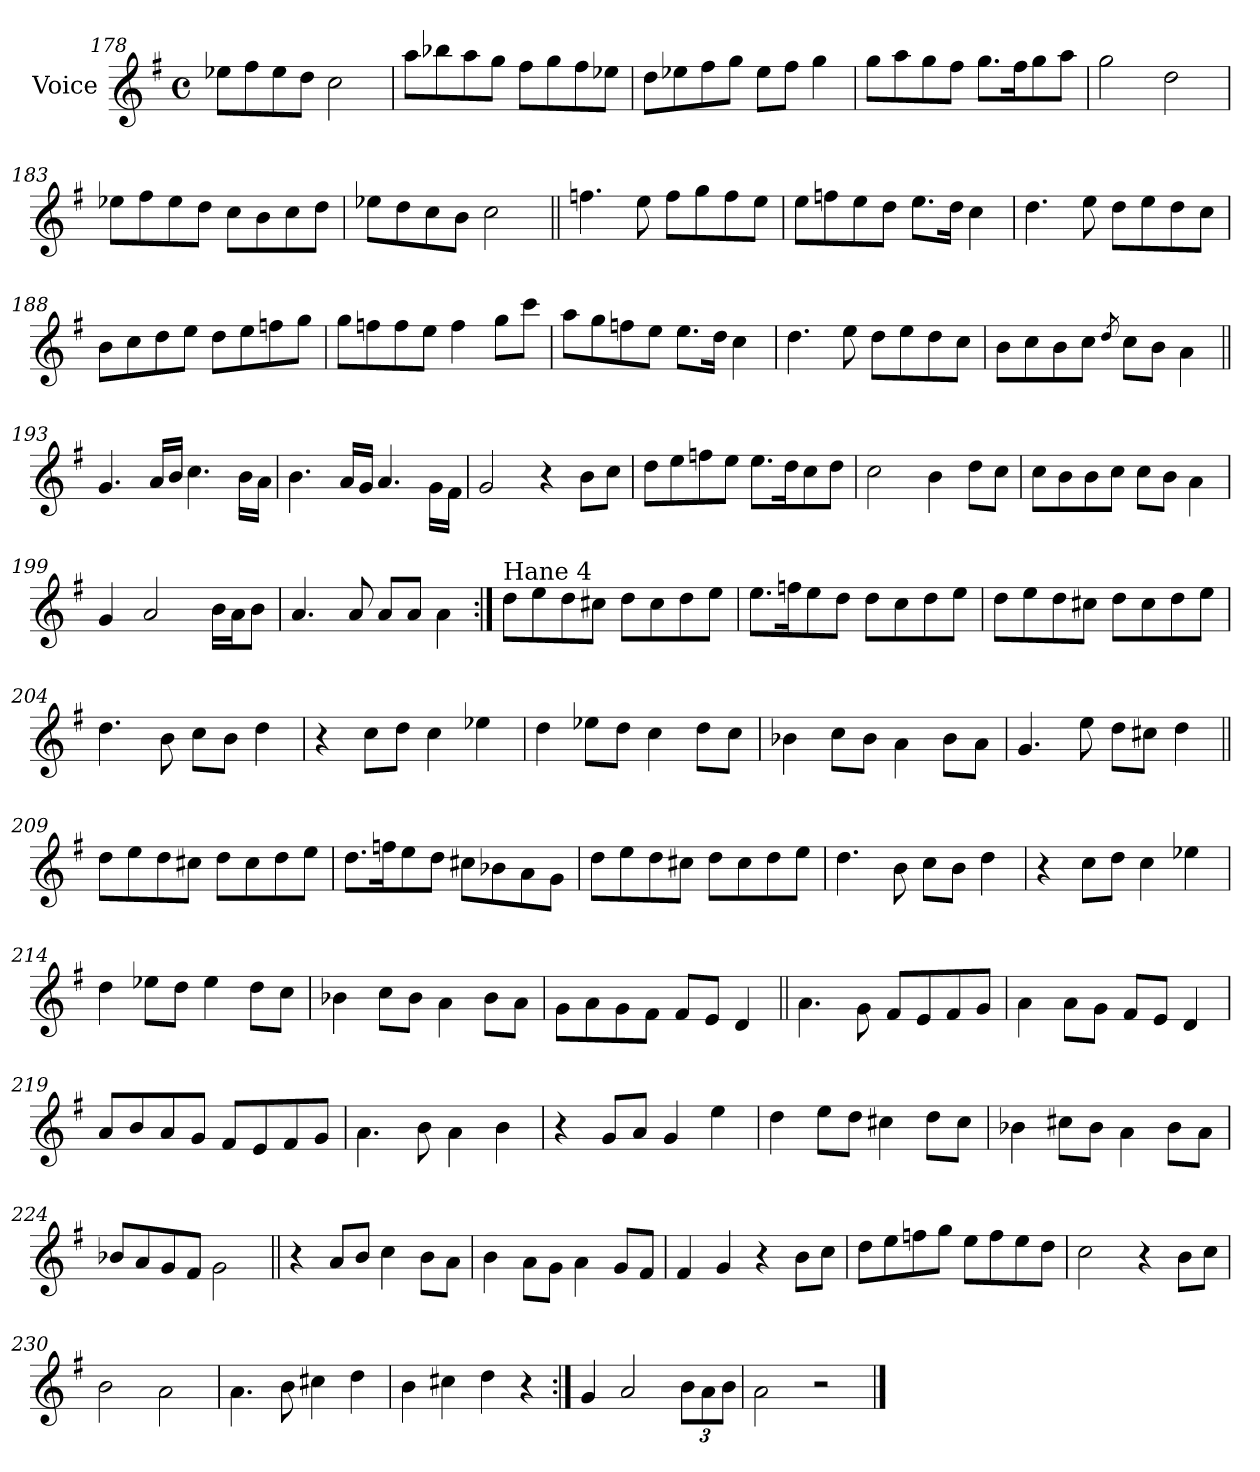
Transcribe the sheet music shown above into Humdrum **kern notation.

**kern
*part1
*staff1
*I"Voice
*I'Vo.
*clefG2
*k[f#]
*M4/4
*met(c)
=178
8ee-X\L
8ff#\
8ee-\
8dd\J
2cc\
!!LO:LB:g=z
=179
8aa\L
8bb-X\
8aa\
8gg\J
8ff#\L
8gg\
8ff#\
8ee-X\J
=180
8dd\L
8ee-X\
8ff#\
8gg\J
8ee-\L
8ff#\J
4gg\
=181
8gg\L
8aa\
8gg\
8ff#\J
8.gg\L
16ff#\K
8gg\
8aa\J
=182
2gg\
2dd\
!!LO:LB:g=z
=183
8ee-X\L
8ff#\
8ee-\
8dd\J
8cc\L
8b\
8cc\
8dd\J
=184
8ee-X\L
8dd\
8cc\
8b\J
2cc\
=185||
4.ffn\
8ee\
8ff\L
8gg\
8ff\
8ee\J
=186
8ee\L
8ffn\
8ee\
8dd\J
8.ee\L
16dd\Jk
4cc\
!!LO:LB:g=z
=187
4.dd\
8ee\
8dd\L
8ee\
8dd\
8cc\J
=188
8b\L
8cc\
8dd\
8ee\J
8dd\L
8ee\
8ffn\
8gg\J
=189
8gg\L
8ffn\
8ff\
8ee\J
4ff\
8gg\L
8ccc\J
=190
8aa\L
8gg\
8ffn\
8ee\J
8.ee\L
16dd\Jk
4cc\
!!LO:LB:g=z
=191
4.dd\
8ee\
8dd\L
8ee\
8dd\
8cc\J
=192
8b\L
8cc\
8b\
8cc\J
8qdd/
8cc\L
8b\J
4a\
=193||
4.g/
16a/LL
16b/JJ
4.cc\
16b\LL
16a\JJ
=194
4.b\
16a/LL
16g/JJ
4.a/
16g\LL
16f#\JJ
!!LO:LB:g=z
=195
2g/
4r
8b\L
8cc\J
=196
8dd\L
8ee\
8ffn\
8ee\J
8.ee\L
16dd\K
8cc\
8dd\J
=197
2cc\
4b\
8dd\L
8cc\J
=198
8cc\L
8b\
8b\
8cc\J
8cc\L
8b\J
4a\
!!LO:PB:g=z
=199
4g/
2a/
16b\LL
16a\J
8b\J
=200
4.a/
8a/
8a/L
8a/J
4a\
=201:|!
!LO:TX:a:t=Hane 4
8dd\L
8ee\
8dd\
8cc#X\J
8dd\L
8cc#\
8dd\
8ee\J
=202
8.ee\L
16ffn\K
8ee\
8dd\J
8dd\L
8cc\
8dd\
8ee\J
!!LO:LB:g=z
=203
8dd\L
8ee\
8dd\
8cc#X\J
8dd\L
8cc#\
8dd\
8ee\J
=204
4.dd\
8b\
8cc\L
8b\J
4dd\
=205
4r
8cc\L
8dd\J
4cc\
4ee-X\
=206
4dd\
8ee-X\L
8dd\J
4cc\
8dd\L
8cc\J
!!LO:LB:g=z
=207
4b-X\
8cc\L
8b-\J
4a\
8b-\L
8a\J
=208
4.g/
8ee\
8dd\L
8cc#X\J
4dd\
=209||
8dd\L
8ee\
8dd\
8cc#X\J
8dd\L
8cc#\
8dd\
8ee\J
=210
8.dd\L
16ffn\K
8ee\
8dd\J
8cc#X\L
8b-X\
8a\
8g\J
!!LO:LB:g=z
=211
8dd\L
8ee\
8dd\
8cc#X\J
8dd\L
8cc#\
8dd\
8ee\J
=212
4.dd\
8b\
8cc\L
8b\J
4dd\
=213
4r
8cc\L
8dd\J
4cc\
4ee-X\
=214
4dd\
8ee-X\L
8dd\J
4ee-\
8dd\L
8cc\J
!!LO:LB:g=z
=215
4b-X\
8cc\L
8b-\J
4a\
8b-\L
8a\J
=216
8g\L
8a\
8g\
8f#\J
8f#/L
8e/J
4d/
=217||
4.a\
8g\
8f#/L
8e/
8f#/
8g/J
=218
4a\
8a\L
8g\J
8f#/L
8e/J
4d/
!!LO:LB:g=z
=219
8a/L
8b/
8a/
8g/J
8f#/L
8e/
8f#/
8g/J
=220
4.a\
8b\
4a\
4b\
=221
4r
8g/L
8a/J
4g/
4ee\
=222
4dd\
8ee\L
8dd\J
4cc#X\
8dd\L
8cc#\J
=223
4b-X\
8cc#X\L
8b-\J
4a\
8b-\L
8a\J
!!LO:LB:g=z
=224
8b-X/L
8a/
8g/
8f#/J
2g\
=225||
4r
8a/L
8b/J
4cc\
8b\L
8a\J
=226
4b\
8a\L
8g\J
4a\
8g/L
8f#/J
=227
4f#/
4g/
4r
8b\L
8cc\J
!!LO:LB:g=z
=228
8dd\L
8ee\
8ffn\
8gg\J
8ee\L
8ff\
8ee\
8dd\J
=229
2cc\
4r
8b\L
8cc\J
=230
2b\
2a\
=231
4.a\
8b\
4cc#X\
4dd\
=232
4b\
4cc#X\
4dd\
4r
=233:|!
4g/
2a/
*Xbrackettup
12b\L
12a\
12b\J
!!LO:LB:g=z
=234
2a\
2r
==
*-
